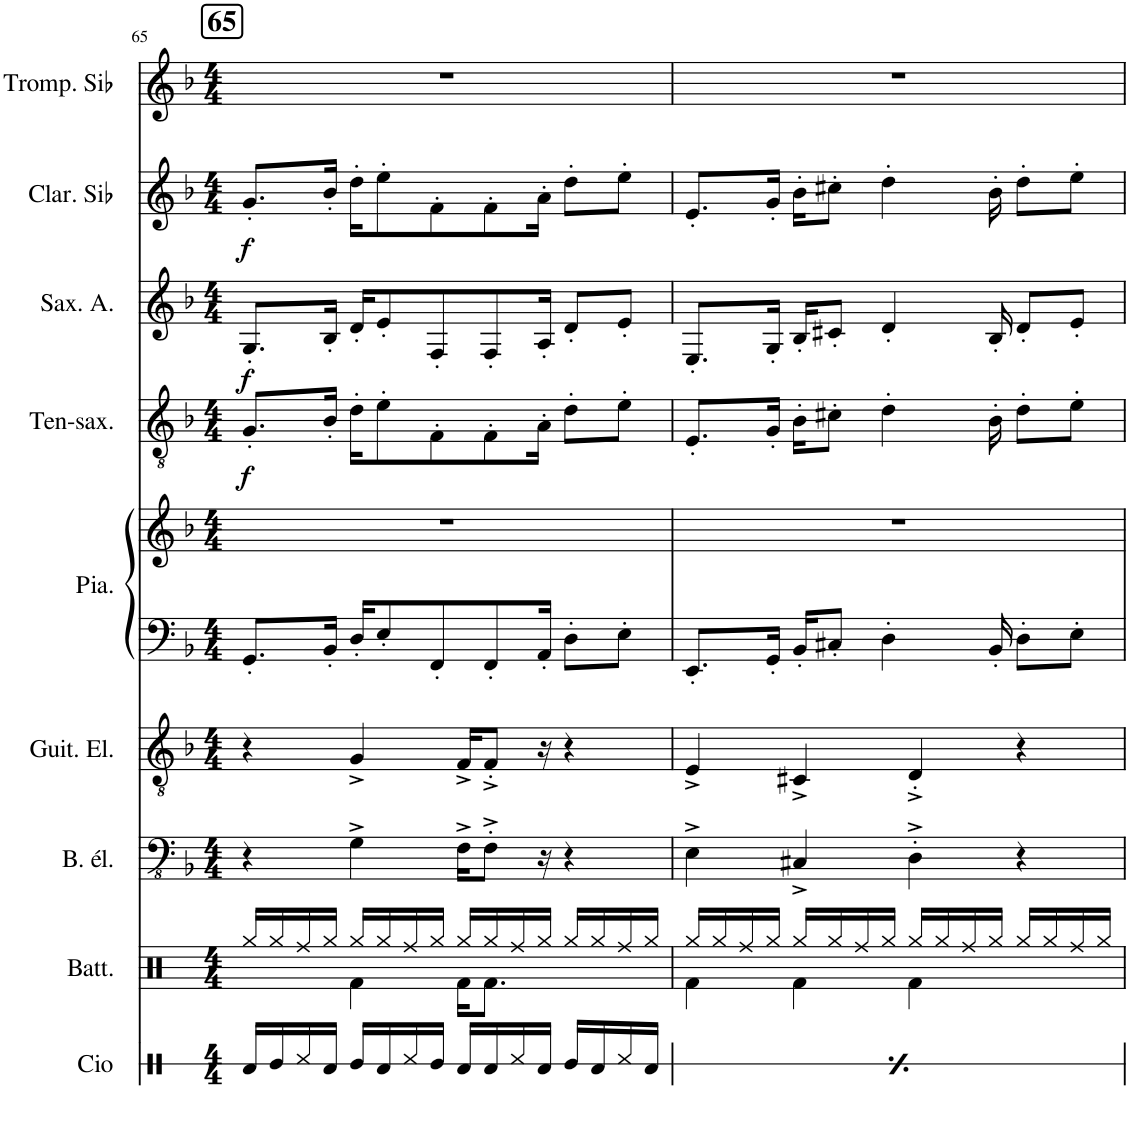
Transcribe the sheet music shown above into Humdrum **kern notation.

**kern	**kern	**kern	**kern	**kern	**kern	**kern	**kern	**dynam	**kern	**dynam	**kern	**dynam	**kern
*part10	*part9	*part8	*part7	*part6	*part5	*part5	*part4	*part4	*part3	*part3	*part2	*part2	*part1
*staff11	*staff10	*staff9	*staff8	*staff7	*staff6	*staff5	*staff4	*staff4	*staff3	*staff3	*staff2	*staff2	*staff1
*I"Congas	*I"Batterie	*I"Trombon	*I"Basse électrique	*I"Guitare électrique	*I"Piano	*	*I"Tenorsaxofon	*	*I"Saxophone Alto	*	*I"Clarinette en Sib	*	*I"Trompette en Sib
*	*I'Batt.	*I'Tbn.	*I'B. él.	*I'Guit. El.	*I'Pia.	*	*I'Ten-sax.	*	*I'Sax. A.	*	*I'Clar. Sib	*	*I'Tromp. Sib
!!LO:PB:g=z
*clefX	*clefX	*clefF4	*clefFv4	*clefGv2	*clefF4	*clefG2	*clefGv2	*	*clefG2	*	*clefG2	*	*clefG2
*	*	*	*	*	*	*	*Trd8c14	*	*Trd5c9	*	*Trd1c2	*	*Trd1c2
*k[]	*k[]	*k[b-]	*k[b-]	*k[b-]	*k[b-]	*k[b-]	*k[b-]	*	*k[b-]	*	*k[b-]	*	*k[b-]
*M4/4	*M4/4	*M4/4	*M4/4	*M4/4	*M4/4	*M4/4	*M4/4	*	*M4/4	*	*M4/4	*	*M4/4
!!LO:REH:place=s1:a:B:cj:fs=14:t=65
=65	=65	=65	=65	=65	=65	=65	=65	=65	=65	=65	=65	=65	=65
*	*^	*	*	*	*	*	*	*	*	*	*	*	*
!	!	!	!	!	!	!	!	!	!LO:DY:b	!	!LO:DY:b	!	!LO:DY:b	!
16Rd/LL	16Rgg/LL	4ryy	4r	4r	4r	8.GG'/L	1r	8.G'/L	f	8.G'/L	f	8.g'/L	f	1r
16Re/	16Rgg/	.	.	.	.	.	.	.	.	.	.	.	.	.
16Rf/	16Rff/	.	.	.	.	.	.	.	.	.	.	.	.	.
16Rd/JJ	16Rgg/JJ	.	.	.	.	16BB-'/Jk	.	16B-'/Jk	.	16B-'/Jk	.	16b-'/Jk	.	.
16Re/LL	16Rgg/LL	4Rf\	4G^	4GG^\	4G^/	16D'/KL	.	16d'\KL	.	16d'/KL	.	16dd'\KL	.	.
16Rd/	16Rgg/	.	.	.	.	8E'/	.	8e'\	.	8e'/	.	8ee'\	.	.
16Rf/	16Rff/	.	.	.	.	.	.	.	.	.	.	.	.	.
16Re/JJ	16Rgg/JJ	.	.	.	.	8FF'/	.	8F'\	.	8F'/	.	8f'\	.	.
16Rd/LL	16Rgg/LL	16Rf\KL	16F^\KL	16FF^\KL	16F^/KL	.	.	.	.	.	.	.	.	.
16Rd/	16Rgg/	8.Rf\J	8F'^\J	8FF'^\J	8F'^/J	8FF'/	.	8F'\	.	8F'/	.	8f'\	.	.
16Rf/	16Rff/	.	.	.	.	.	.	.	.	.	.	.	.	.
16Rd/JJ	16Rgg/JJ	.	16r	16r	16r	16AA'/Jk	.	16A'\Jk	.	16A'/Jk	.	16a'\Jk	.	.
16Re/LL	16Rgg/LL	4ryy	4r	4r	4r	8D'\L	.	8d'\L	.	8d'/L	.	8dd'\L	.	.
16Rd/	16Rgg/	.	.	.	.	.	.	.	.	.	.	.	.	.
16Rf/	16Rff/	.	.	.	.	8E'\J	.	8e'\J	.	8e'/J	.	8ee'\J	.	.
16Rd/JJ	16Rgg/JJ	.	.	.	.	.	.	.	.	.	.	.	.	.
=66	=66	=66	=66	=66	=66	=66	=66	=66	=66	=66	=66	=66	=66	=66
16Rd/LL	16Rgg/LL	4Rf\	4E^	4EE^\	4E^/	8.EE'/L	1r	8.E'/L	.	8.E'/L	.	8.e'/L	.	1r
16Re/	16Rgg/	.	.	.	.	.	.	.	.	.	.	.	.	.
16Rf/	16Rff/	.	.	.	.	.	.	.	.	.	.	.	.	.
16Rd/JJ	16Rgg/JJ	.	.	.	.	16GG'/Jk	.	16G'/Jk	.	16G'/Jk	.	16g'/Jk	.	.
16Re/LL	16Rgg/LL	4Rf\	4C#X^	4CC#X^/	4C#X^/	16BB-'/KL	.	16B-'\KL	.	16B-'/KL	.	16b-'\KL	.	.
16Rd/	16Rgg/	.	.	.	.	8C#X'/J	.	8c#X'\J	.	8c#X'/J	.	8cc#X'\J	.	.
16Rf/	16Rff/	.	.	.	.	.	.	.	.	.	.	.	.	.
16Re/JJ	16Rgg/JJ	.	.	.	.	4D'\	.	4d'\	.	4d'/	.	4dd'\	.	.
16Rd/LL	16Rgg/LL	4Rf\	4D'^	4DD'^\	4D'^/	.	.	.	.	.	.	.	.	.
16Rd/	16Rgg/	.	.	.	.	.	.	.	.	.	.	.	.	.
16Rf/	16Rff/	.	.	.	.	.	.	.	.	.	.	.	.	.
16Rd/JJ	16Rgg/JJ	.	.	.	.	16BB-'/	.	16B-'\	.	16B-'/	.	16b-'\	.	.
16Re/LL	16Rgg/LL	4ryy	4r	4r	4r	8D'\L	.	8d'\L	.	8d'/L	.	8dd'\L	.	.
16Rd/	16Rgg/	.	.	.	.	.	.	.	.	.	.	.	.	.
16Rf/	16Rff/	.	.	.	.	8E'\J	.	8e'\J	.	8e'/J	.	8ee'\J	.	.
16Rd/JJ	16Rgg/JJ	.	.	.	.	.	.	.	.	.	.	.	.	.
*	*v	*v	*	*	*	*	*	*	*	*	*	*	*	*
=	=	=	=	=	=	=	=	=	=	=	=	=	=
*-	*-	*-	*-	*-	*-	*-	*-	*-	*-	*-	*-	*-	*-
